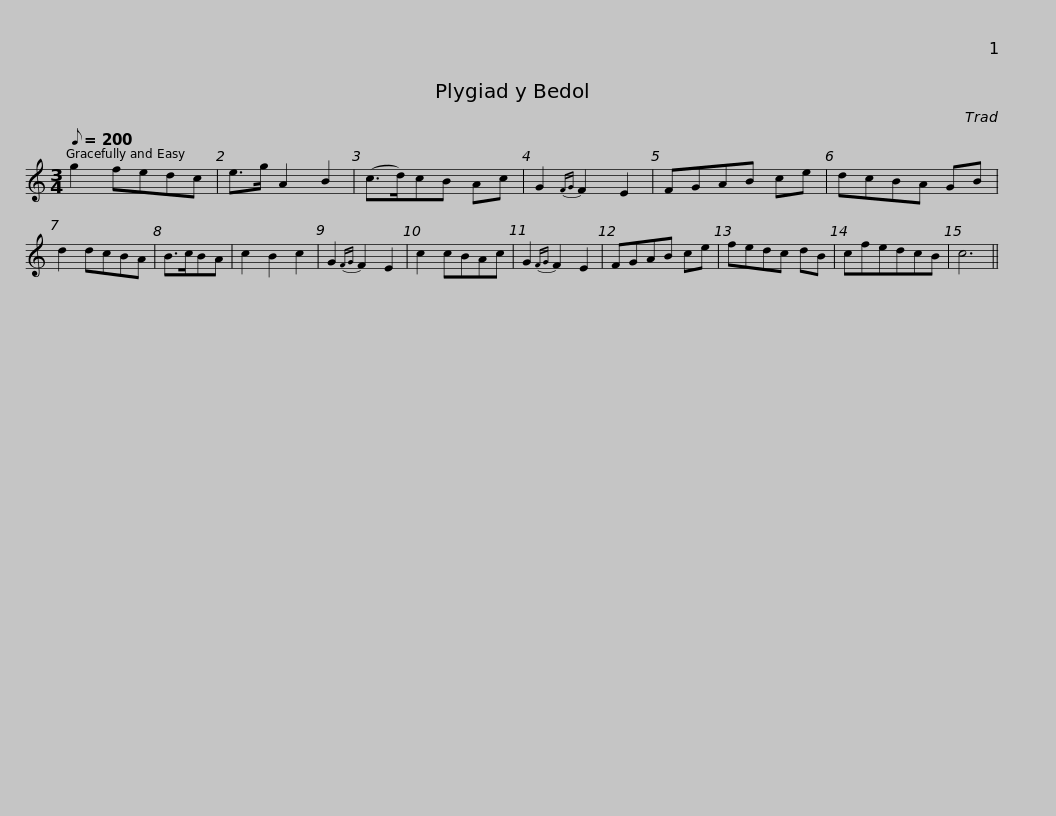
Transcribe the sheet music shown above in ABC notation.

X:1
L:1/8
Q:1/8=200
M:3/4
I:linebreak $
K:C
V:1 treble
V:1
 g2 fedc | e>g A2 B2 | (c>d)cB Ac | G2{FG} F2 E2 | FGAB ce | %5
 dcBA GB | d2 dcBA | B>cBA | c2 B2 c2 |$ G2{FG} F2 E2 | %10
 c2 cBAc | G2{FG} F2 E2 | FGAB ce | fedc dB | cfedcB | %15
 c6 || %16
